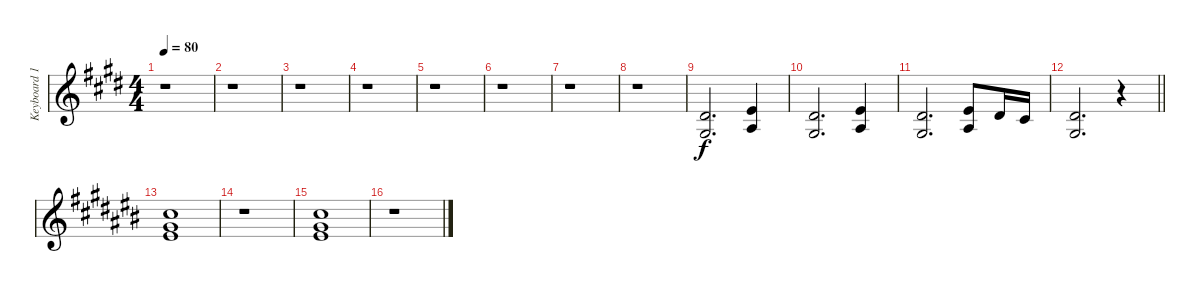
\track ("Keyboard 1" "Keyboard 1") {instrument synthbrass2}
\staff {score}
\tuning (E5 B4 G4 D4 A3 E3 B2) {hide}
\ts (4 4)
\tempo 80
\clef g2
\ks e
r.1{dy f} |
r.1 |
r.1 |
r.1 |
r.1 |
r.1 |
r.1 |
r.1 |
(1.4 4.6).2{d instrument frenchhorn} (2.4 0.5).4 |
(1.4 4.6).2{d} (2.4 0.5).4 |
(1.4 4.6).2{d} (2.4 0.5).8 1.4.16 4.5.16 |
\barLineRight lightlight
(1.4 4.6).2{d} r.4 |
\ks c#
(2.2 1.3 3.4).1{instrument synthbrass1} |
r.1 |
(2.2 1.3 3.4).1 |
r.1
